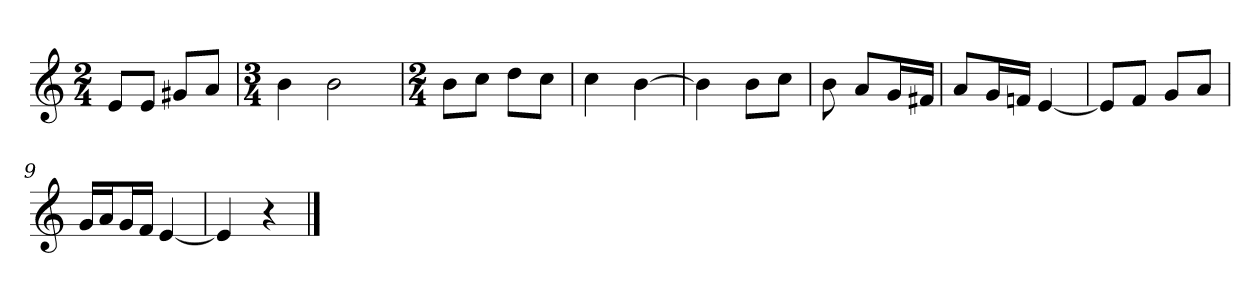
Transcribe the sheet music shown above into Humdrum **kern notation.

**kern
*part1
*staff1
*clefG2
*k[]
*M2/4
=1
8e/L
8e/J
8g#X/L
8a/J
=2
*M3/4
4b
2b
=3
*M2/4
8b\L
8cc\J
8dd\L
8cc\J
=4
4cc
[4b
=5
4b]
8b\L
8cc\J
=6
8b
8a/L
16g/L
16f#X/JJ
=7
8a/L
16g/L
16fn/JJ
[4e
=8
8e/L]
8f/J
8g/L
8a/J
=9
16g/LL
16a/J
16g/L
16f/JJ
[4e
=10
4e]
4r
==
*-
